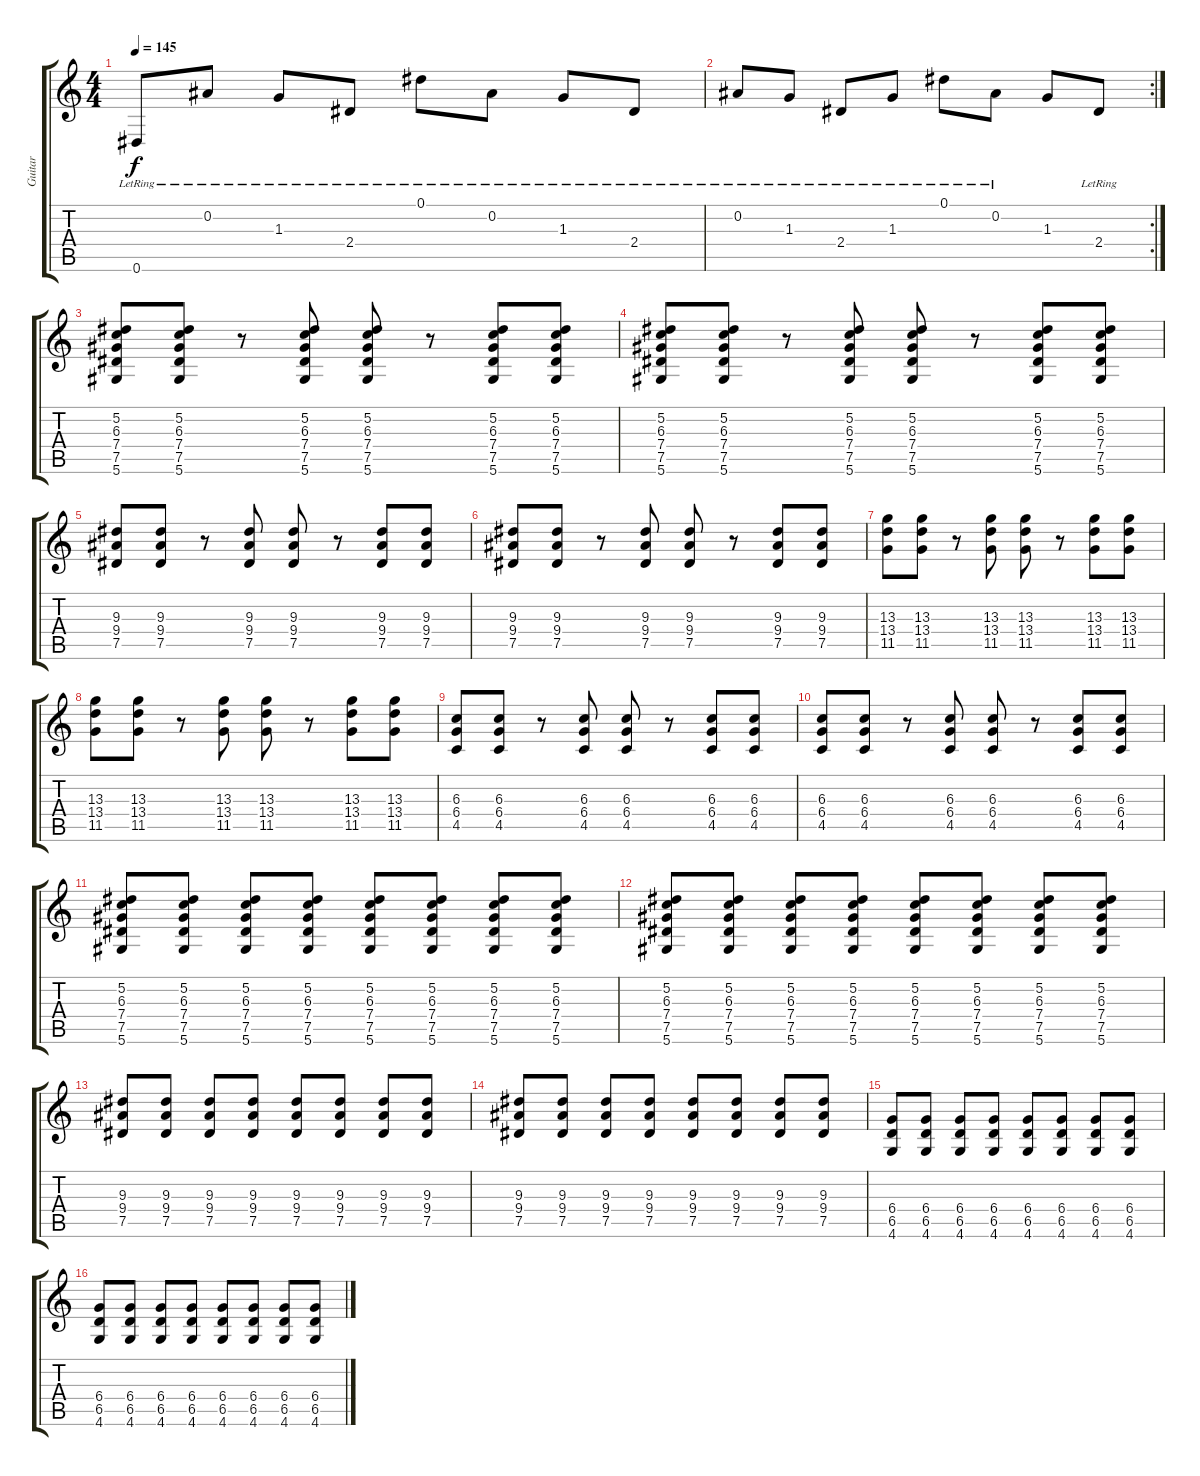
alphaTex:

\track ("Guitar" "Guitar") {instrument overdrivenguitar}
\staff {score tabs}
\tuning (Eb4 Bb3 Gb3 Db3 Ab2 Eb2) {hide}
\ts (4 4)
\tempo 145
\clef g2
\ks c
0.6{lr}.8{dy f} 0.2{lr}.8 1.3{lr}.8 2.4{lr}.8 0.1{lr}.8 0.2{lr}.8 1.3{lr}.8 2.4{lr}.8 |
\rc 2
0.2{lr}.8 1.3{lr}.8 2.4{lr}.8 1.3{lr}.8 0.1{lr}.8 0.2{lr}.8 1.3.8 2.4{lr}.8 |
(5.2 6.3 7.4 7.5 5.6).8{instrument overdrivenguitar} (5.2 6.3 7.4 7.5 5.6).8 r.8 (5.2 6.3 7.4 7.5 5.6).8 (5.2 6.3 7.4 7.5 5.6).8 r.8 (5.2 6.3 7.4 7.5 5.6).8 (5.2 6.3 7.4 7.5 5.6).8 |
(5.2 6.3 7.4 7.5 5.6).8 (5.2 6.3 7.4 7.5 5.6).8 r.8 (5.2 6.3 7.4 7.5 5.6).8 (5.2 6.3 7.4 7.5 5.6).8 r.8 (5.2 6.3 7.4 7.5 5.6).8 (5.2 6.3 7.4 7.5 5.6).8 |
(9.3 9.4 7.5).8 (9.3 9.4 7.5).8 r.8 (9.3 9.4 7.5).8 (9.3 9.4 7.5).8 r.8 (9.3 9.4 7.5).8 (9.3 9.4 7.5).8 |
(9.3 9.4 7.5).8 (9.3 9.4 7.5).8 r.8 (9.3 9.4 7.5).8 (9.3 9.4 7.5).8 r.8 (9.3 9.4 7.5).8 (9.3 9.4 7.5).8 |
(13.3 13.4 11.5).8 (13.3 13.4 11.5).8 r.8 (13.3 13.4 11.5).8 (13.3 13.4 11.5).8 r.8 (13.3 13.4 11.5).8 (13.3 13.4 11.5).8 |
(13.3 13.4 11.5).8 (13.3 13.4 11.5).8 r.8 (13.3 13.4 11.5).8 (13.3 13.4 11.5).8 r.8 (13.3 13.4 11.5).8 (13.3 13.4 11.5).8 |
(6.3 6.4 4.5).8 (6.3 6.4 4.5).8 r.8 (6.3 6.4 4.5).8 (6.3 6.4 4.5).8 r.8 (6.3 6.4 4.5).8 (6.3 6.4 4.5).8 |
(6.3 6.4 4.5).8 (6.3 6.4 4.5).8 r.8 (6.3 6.4 4.5).8 (6.3 6.4 4.5).8 r.8 (6.3 6.4 4.5).8 (6.3 6.4 4.5).8 |
(5.2 6.3 7.4 7.5 5.6).8 (5.2 6.3 7.4 7.5 5.6).8 (5.2 6.3 7.4 7.5 5.6).8 (5.2 6.3 7.4 7.5 5.6).8 (5.2 6.3 7.4 7.5 5.6).8 (5.2 6.3 7.4 7.5 5.6).8 (5.2 6.3 7.4 7.5 5.6).8 (5.2 6.3 7.4 7.5 5.6).8 |
(5.2 6.3 7.4 7.5 5.6).8 (5.2 6.3 7.4 7.5 5.6).8 (5.2 6.3 7.4 7.5 5.6).8 (5.2 6.3 7.4 7.5 5.6).8 (5.2 6.3 7.4 7.5 5.6).8 (5.2 6.3 7.4 7.5 5.6).8 (5.2 6.3 7.4 7.5 5.6).8 (5.2 6.3 7.4 7.5 5.6).8 |
(9.3 9.4 7.5).8 (9.3 9.4 7.5).8 (9.3 9.4 7.5).8 (9.3 9.4 7.5).8 (9.3 9.4 7.5).8 (9.3 9.4 7.5).8 (9.3 9.4 7.5).8 (9.3 9.4 7.5).8 |
(9.3 9.4 7.5).8 (9.3 9.4 7.5).8 (9.3 9.4 7.5).8 (9.3 9.4 7.5).8 (9.3 9.4 7.5).8 (9.3 9.4 7.5).8 (9.3 9.4 7.5).8 (9.3 9.4 7.5).8 |
(6.4 6.5 4.6).8 (6.4 6.5 4.6).8 (6.4 6.5 4.6).8 (6.4 6.5 4.6).8 (6.4 6.5 4.6).8 (6.4 6.5 4.6).8 (6.4 6.5 4.6).8 (6.4 6.5 4.6).8 |
(6.4 6.5 4.6).8 (6.4 6.5 4.6).8 (6.4 6.5 4.6).8 (6.4 6.5 4.6).8 (6.4 6.5 4.6).8 (6.4 6.5 4.6).8 (6.4 6.5 4.6).8 (6.4 6.5 4.6).8
